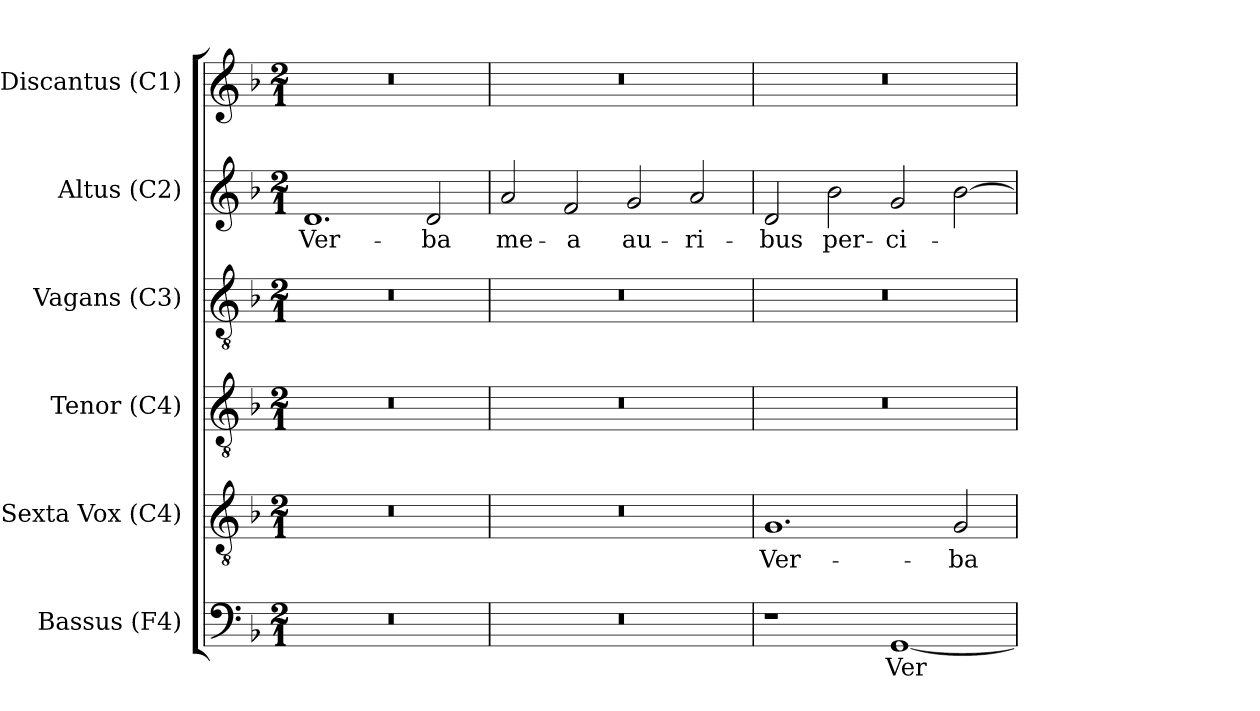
**kern	**text	**kern	**text	**kern	**kern	**kern	**text	**kern
*part6	*part6	*part5	*part5	*part4	*part3	*part2	*part2	*part1
*staff6	*staff6	*staff5	*staff5	*staff4	*staff3	*staff2	*staff2	*staff1
*I"Bassus (F4)	*	*I"Sexta Vox (C4)	*	*I"Tenor (C4)	*I"Vagans (C3)	*I"Altus (C2)	*	*I"Discantus (C1)
*I'B.	*	*I'SV.	*	*I'T.	*I'V.	*I'A.	*	*I'D.
!!LO:PB:g=z
*clefF4	*	*clefGv2	*	*clefGv2	*clefGv2	*clefG2	*	*clefG2
*	*	*	*	*	*ITrd7c12	*ITrd7c12	*	*
*k[b-]	*	*k[b-]	*	*k[b-]	*k[b-]	*k[b-]	*	*k[b-]
*F:	*	*F:	*	*F:	*F:	*F:	*	*F:
*M2/1	*	*M2/1	*	*M2/1	*M2/1	*M2/1	*	*M2/1
=1	=1	=1	=1	=1	=1	=1	=1	=1
!LO:N:vis=1	!	!LO:N:vis=1	!	!LO:N:vis=1	!LO:N:vis=1	!	!	!
!	!	!	!	!	!	!	!LO:LY:b:color=#000000	!LO:N:vis=1
0r	.	0r	.	0r	0r	1.Di	Ver-	0r
!	!	!	!	!	!	!	!LO:LY:b:color=#000000	!
.	.	.	.	.	.	2Di/	-ba	.
=2	=2	=2	=2	=2	=2	=2	=2	=2
!LO:N:vis=1	!	!LO:N:vis=1	!	!LO:N:vis=1	!LO:N:vis=1	!	!	!
!	!	!	!	!	!	!	!LO:LY:b:color=#000000	!LO:N:vis=1
0r	.	0r	.	0r	0r	2Ai/	me-	0r
!	!	!	!	!	!	!	!LO:LY:b:color=#000000	!
.	.	.	.	.	.	2Fi/	-a	.
!	!	!	!	!	!	!	!LO:LY:b:color=#000000	!
.	.	.	.	.	.	2Gi/	au-	.
!	!	!	!	!	!	!	!LO:LY:b:color=#000000	!
.	.	.	.	.	.	2Ai/	-ri-	.
=3	=3	=3	=3	=3	=3	=3	=3	=3
!	!	!	!LO:LY:b:color=#000000	!LO:N:vis=1	!LO:N:vis=1	!	!	!
!	!	!	!	!	!	!	!LO:LY:b:color=#000000	!LO:N:vis=1
1r	.	1.Gi	Ver-	0r	0r	2Di/	-bus	0r
!	!	!	!	!	!	!	!LO:LY:b:color=#000000	!
.	.	.	.	.	.	2B-i\	per-	.
!	!LO:LY:b:color=#000000	!	!	!	!	!	!	!
!	!	!	!	!	!	!	!LO:LY:b:color=#000000	!
[1GGi	Ver-	.	.	.	.	2Gi/	-ci-	.
!	!	!	!LO:LY:b:color=#000000	!	!	!	!	!
.	.	2Gi/	-ba	.	.	[2B-i\	.	.
=	=	=	=	=	=	=	=	=
*-	*-	*-	*-	*-	*-	*-	*-	*-
